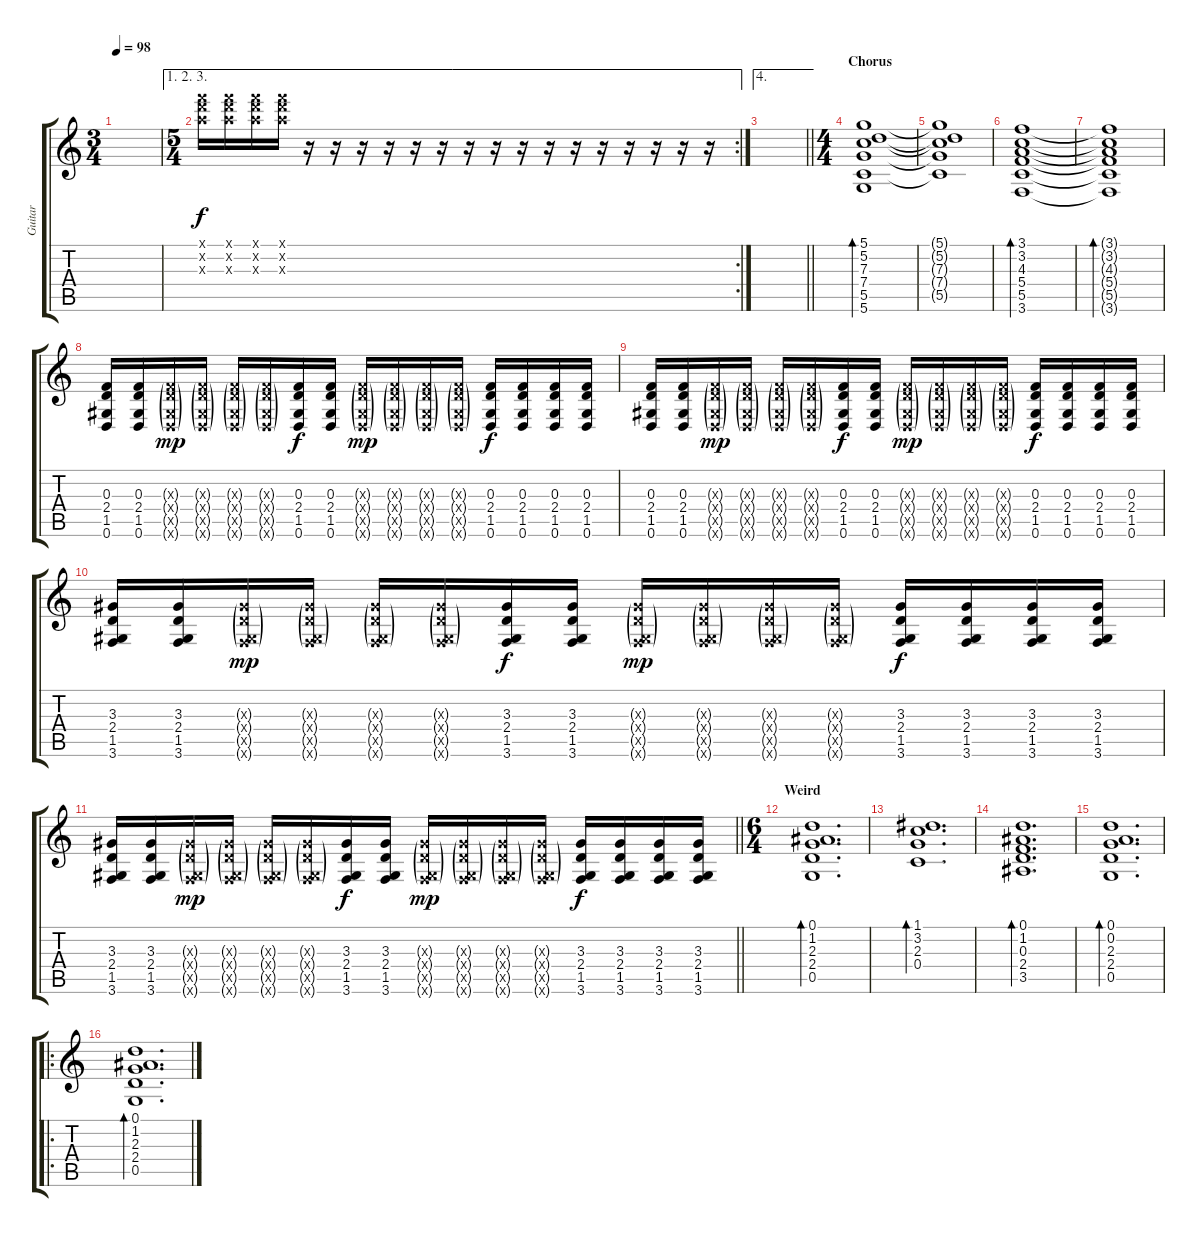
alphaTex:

\track ("Guitar" "Guitar") {instrument electricguitarclean}
\staff {score tabs}
\tuning (D4 A3 F3 C3 G2 D2) {hide}
\ts (3 4)
\tempo 98
\clef g2
\ks c
|
\ae (1 2 3)
\rc 2
\ts (5 4)
(15.1{x} 17.2{x} 16.3{x}).16 (15.1{x} 17.2{x} 16.3{x}).16 (15.1{x} 17.2{x} 16.3{x}).16 (15.1{x} 17.2{x} 16.3{x}).16 r.16 r.16 r.16 r.16 r.16 r.16 r.16 r.16 r.16 r.16 r.16 r.16 r.16 r.16 r.16 r.16 |
\ae 4
\barLineRight lightlight
|
\ts (4 4)
\section ("" "Chorus")
(5.1 5.2 7.3 7.4 5.5 5.6).1{bd 240} |
(5.1{t} 5.2{t} 7.3{t} 7.4{t} 5.5{t}).1 |
(3.1 3.2 4.3 5.4 5.5 3.6).1{bd 240} |
(3.1{t} 3.2{t} 4.3{t} 5.4{t} 5.5{t} 3.6{t}).1{bd 240} |
(0.3 2.4 1.5 0.6).16 (0.3 2.4 1.5 0.6).16 (0.3{g x} 2.4{g x} 1.5{g x} 0.6{g x}).16{dy mp} (0.3{g x} 2.4{g x} 1.5{g x} 0.6{g x}).16 (0.3{g x} 2.4{g x} 1.5{g x} 0.6{g x}).16 (0.3{g x} 2.4{g x} 1.5{g x} 0.6{g x}).16 (0.3 2.4 1.5 0.6).16{dy f} (0.3 2.4 1.5 0.6).16 (0.3{g x} 2.4{g x} 1.5{g x} 0.6{g x}).16{dy mp} (0.3{g x} 2.4{g x} 1.5{g x} 0.6{g x}).16 (0.3{g x} 2.4{g x} 1.5{g x} 0.6{g x}).16 (0.3{g x} 2.4{g x} 1.5{g x} 0.6{g x}).16 (0.3 2.4 1.5 0.6).16{dy f} (0.3 2.4 1.5 0.6).16 (0.3 2.4 1.5 0.6).16 (0.3 2.4 1.5 0.6).16 |
(0.3 2.4 1.5 0.6).16 (0.3 2.4 1.5 0.6).16 (0.3{g x} 2.4{g x} 1.5{g x} 0.6{g x}).16{dy mp} (0.3{g x} 2.4{g x} 1.5{g x} 0.6{g x}).16 (0.3{g x} 2.4{g x} 1.5{g x} 0.6{g x}).16 (0.3{g x} 2.4{g x} 1.5{g x} 0.6{g x}).16 (0.3 2.4 1.5 0.6).16{dy f} (0.3 2.4 1.5 0.6).16 (0.3{g x} 2.4{g x} 1.5{g x} 0.6{g x}).16{dy mp} (0.3{g x} 2.4{g x} 1.5{g x} 0.6{g x}).16 (0.3{g x} 2.4{g x} 1.5{g x} 0.6{g x}).16 (0.3{g x} 2.4{g x} 1.5{g x} 0.6{g x}).16 (0.3 2.4 1.5 0.6).16{dy f} (0.3 2.4 1.5 0.6).16 (0.3 2.4 1.5 0.6).16 (0.3 2.4 1.5 0.6).16 |
(3.3 2.4 1.5 3.6).16 (3.3 2.4 1.5 3.6).16 (3.3{g x} 2.4{g x} 1.5{g x} 3.6{g x}).16{dy mp} (3.3{g x} 2.4{g x} 1.5{g x} 3.6{g x}).16 (3.3{g x} 2.4{g x} 1.5{g x} 3.6{g x}).16 (3.3{g x} 2.4{g x} 1.5{g x} 3.6{g x}).16 (3.3 2.4 1.5 3.6).16{dy f} (3.3 2.4 1.5 3.6).16 (3.3{g x} 2.4{g x} 1.5{g x} 3.6{g x}).16{dy mp} (3.3{g x} 2.4{g x} 1.5{g x} 3.6{g x}).16 (3.3{g x} 2.4{g x} 1.5{g x} 3.6{g x}).16 (3.3{g x} 2.4{g x} 1.5{g x} 3.6{g x}).16 (3.3 2.4 1.5 3.6).16{dy f} (3.3 2.4 1.5 3.6).16 (3.3 2.4 1.5 3.6).16 (3.3 2.4 1.5 3.6).16 |
\barLineRight lightlight
(3.3 2.4 1.5 3.6).16 (3.3 2.4 1.5 3.6).16 (3.3{g x} 2.4{g x} 1.5{g x} 3.6{g x}).16{dy mp} (3.3{g x} 2.4{g x} 1.5{g x} 3.6{g x}).16 (3.3{g x} 2.4{g x} 1.5{g x} 3.6{g x}).16 (3.3{g x} 2.4{g x} 1.5{g x} 3.6{g x}).16 (3.3 2.4 1.5 3.6).16{dy f} (3.3 2.4 1.5 3.6).16 (3.3{g x} 2.4{g x} 1.5{g x} 3.6{g x}).16{dy mp} (3.3{g x} 2.4{g x} 1.5{g x} 3.6{g x}).16 (3.3{g x} 2.4{g x} 1.5{g x} 3.6{g x}).16 (3.3{g x} 2.4{g x} 1.5{g x} 3.6{g x}).16 (3.3 2.4 1.5 3.6).16{dy f} (3.3 2.4 1.5 3.6).16 (3.3 2.4 1.5 3.6).16 (3.3 2.4 1.5 3.6).16 |
\ts (6 4)
\section ("" "Weird")
(0.1 1.2 2.3 2.4 0.5).1{d bd 60} |
(1.1 3.2 2.3 0.4).1{d bd 120} |
(0.1 1.2 0.3 2.4 3.5).1{d bd 120} |
(0.1 0.2 2.3 2.4 0.5).1{d bd 60} |
\ro
(0.1 1.2 2.3 2.4 0.5).1{d bd 60}
